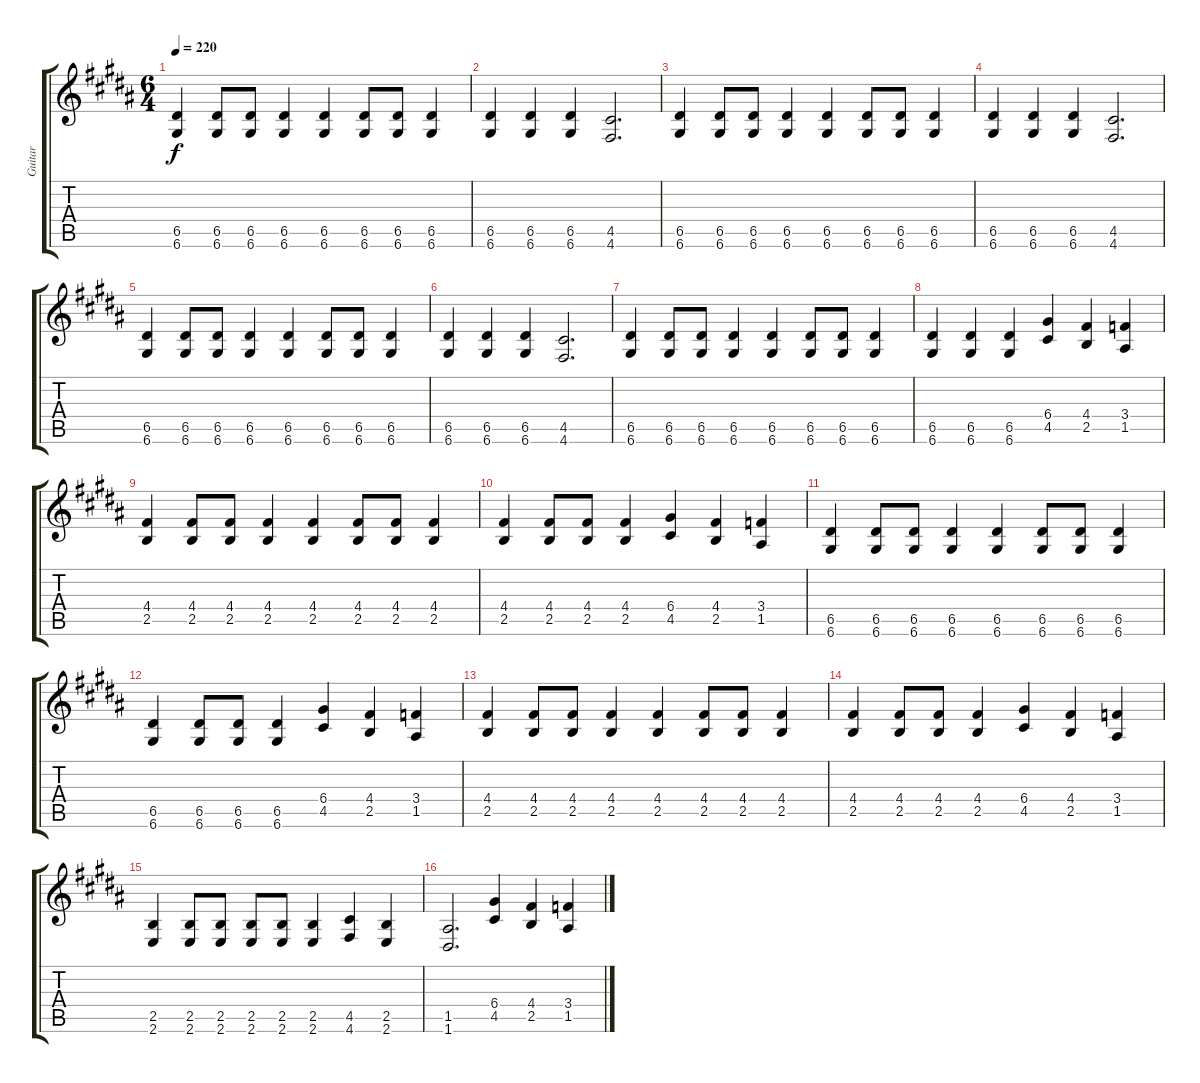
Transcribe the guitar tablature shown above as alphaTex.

\track ("Guitar" "Guitar") {instrument distortionguitar}
\staff {score tabs}
\tuning (E4 B3 G3 D3 A2 D2) {hide}
\ts (6 4)
\tempo 220
\clef g2
\ks g#minor
(6.5 6.6).4{dy f} (6.5 6.6).8 (6.5 6.6).8 (6.5 6.6).4 (6.5 6.6).4 (6.5 6.6).8 (6.5 6.6).8 (6.5 6.6).4 |
(6.5 6.6).4 (6.5 6.6).4 (6.5 6.6).4 (4.5 4.6).2{d} |
(6.5 6.6).4 (6.5 6.6).8 (6.5 6.6).8 (6.5 6.6).4 (6.5 6.6).4 (6.5 6.6).8 (6.5 6.6).8 (6.5 6.6).4 |
(6.5 6.6).4 (6.5 6.6).4 (6.5 6.6).4 (4.5 4.6).2{d} |
(6.5 6.6).4 (6.5 6.6).8 (6.5 6.6).8 (6.5 6.6).4 (6.5 6.6).4 (6.5 6.6).8 (6.5 6.6).8 (6.5 6.6).4 |
(6.5 6.6).4 (6.5 6.6).4 (6.5 6.6).4 (4.5 4.6).2{d} |
(6.5 6.6).4 (6.5 6.6).8 (6.5 6.6).8 (6.5 6.6).4 (6.5 6.6).4 (6.5 6.6).8 (6.5 6.6).8 (6.5 6.6).4 |
(6.5 6.6).4 (6.5 6.6).4 (6.5 6.6).4 (6.4 4.5).4 (4.4 2.5).4 (3.4 1.5).4 |
(4.4 2.5).4 (4.4 2.5).8 (4.4 2.5).8 (4.4 2.5).4 (4.4 2.5).4 (4.4 2.5).8 (4.4 2.5).8 (4.4 2.5).4 |
(4.4 2.5).4 (4.4 2.5).8 (4.4 2.5).8 (4.4 2.5).4 (6.4 4.5).4 (4.4 2.5).4 (3.4 1.5).4 |
(6.5 6.6).4 (6.5 6.6).8 (6.5 6.6).8 (6.5 6.6).4 (6.5 6.6).4 (6.5 6.6).8 (6.5 6.6).8 (6.5 6.6).4 |
(6.5 6.6).4 (6.5 6.6).8 (6.5 6.6).8 (6.5 6.6).4 (6.4 4.5).4 (4.4 2.5).4 (3.4 1.5).4 |
(4.4 2.5).4 (4.4 2.5).8 (4.4 2.5).8 (4.4 2.5).4 (4.4 2.5).4 (4.4 2.5).8 (4.4 2.5).8 (4.4 2.5).4 |
(4.4 2.5).4 (4.4 2.5).8 (4.4 2.5).8 (4.4 2.5).4 (6.4 4.5).4 (4.4 2.5).4 (3.4 1.5).4 |
(2.5 2.6).4 (2.5 2.6).8 (2.5 2.6).8 (2.5 2.6).8 (2.5 2.6).8 (2.5 2.6).4 (4.5 4.6).4 (2.5 2.6).4 |
(1.5 1.6).2{d} (6.4 4.5).4 (4.4 2.5).4 (3.4 1.5).4
